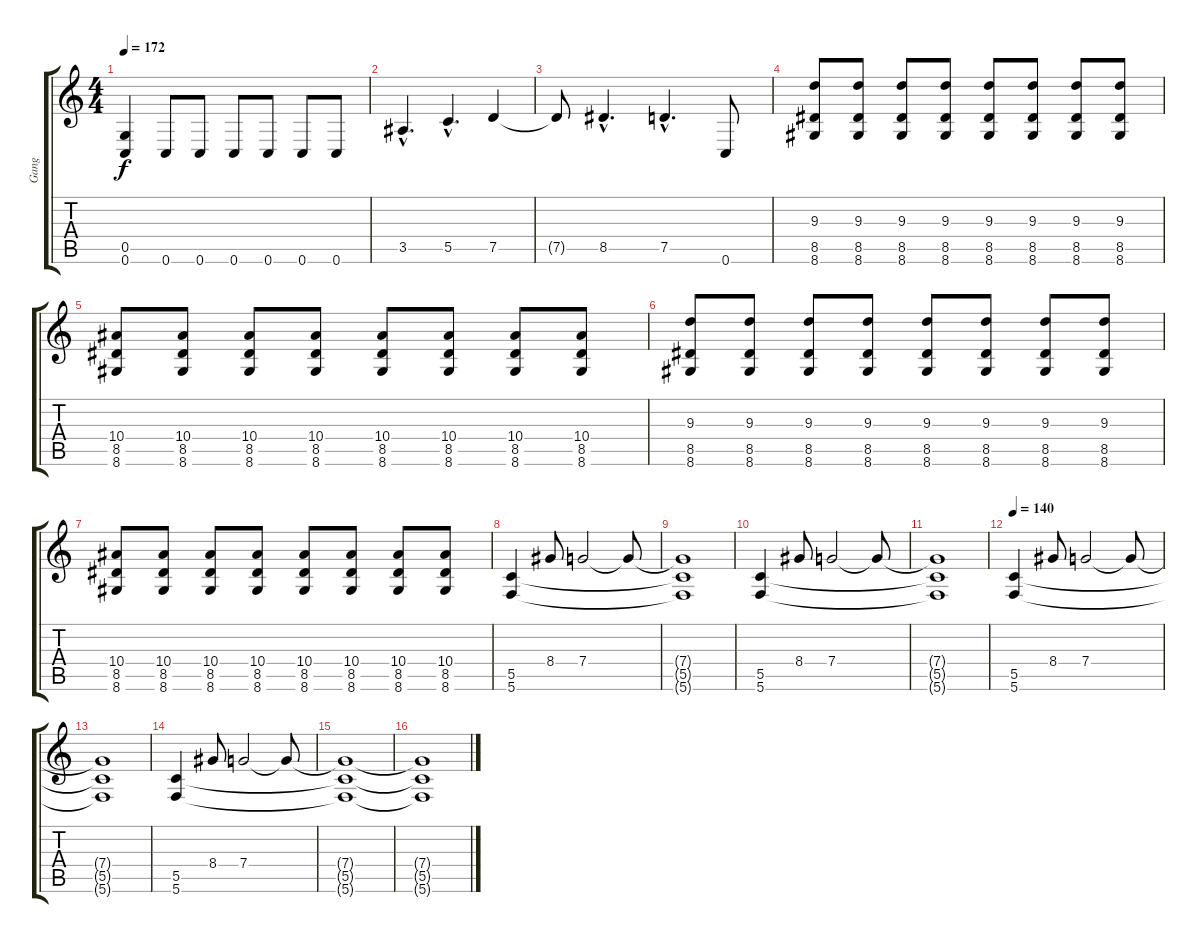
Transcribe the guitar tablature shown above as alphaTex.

\track ("Gang" "Gang") {instrument distortionguitar}
\staff {score tabs}
\tuning (D4 A3 F3 C3 G2 C2) {hide}
\ts (4 4)
\tempo 172
\clef g2
\ks c
(0.5{t} 0.6{t}).4{dy f} 0.6.8 0.6.8 0.6.8 0.6.8 0.6.8 0.6.8 |
3.5{hac}.4{d} 5.5{hac}.4{d} 7.5.4 |
7.5{t}.8 8.5{hac}.4{d} 7.5{hac}.4{d} 0.6.8 |
(9.3 8.5 8.6).8 (9.3 8.5 8.6).8 (9.3 8.5 8.6).8 (9.3 8.5 8.6).8 (9.3 8.5 8.6).8 (9.3 8.5 8.6).8 (9.3 8.5 8.6).8 (9.3 8.5 8.6).8 |
(10.4 8.5 8.6).8 (10.4 8.5 8.6).8 (10.4 8.5 8.6).8 (10.4 8.5 8.6).8 (10.4 8.5 8.6).8 (10.4 8.5 8.6).8 (10.4 8.5 8.6).8 (10.4 8.5 8.6).8 |
(9.3 8.5 8.6).8 (9.3 8.5 8.6).8 (9.3 8.5 8.6).8 (9.3 8.5 8.6).8 (9.3 8.5 8.6).8 (9.3 8.5 8.6).8 (9.3 8.5 8.6).8 (9.3 8.5 8.6).8 |
(10.4 8.5 8.6).8 (10.4 8.5 8.6).8 (10.4 8.5 8.6).8 (10.4 8.5 8.6).8 (10.4 8.5 8.6).8 (10.4 8.5 8.6).8 (10.4 8.5 8.6).8 (10.4 8.5 8.6).8 |
(5.5 5.6).4 8.4.8 7.4.2 7.4{t}.8 |
(7.4{t} 5.5{t} 5.6{t}).1 |
(5.5 5.6).4 8.4.8 7.4.2 7.4{t}.8 |
(7.4{t} 5.5{t} 5.6{t}).1 |
\tempo 140
(5.5 5.6).4 8.4.8 7.4.2 7.4{t}.8 |
(7.4{t} 5.5{t} 5.6{t}).1 |
(5.5 5.6).4 8.4.8 7.4.2 7.4{t}.8 |
(7.4{t} 5.5{t} 5.6{t}).1 |
(7.4{t} 5.5{t} 5.6{t}).1
